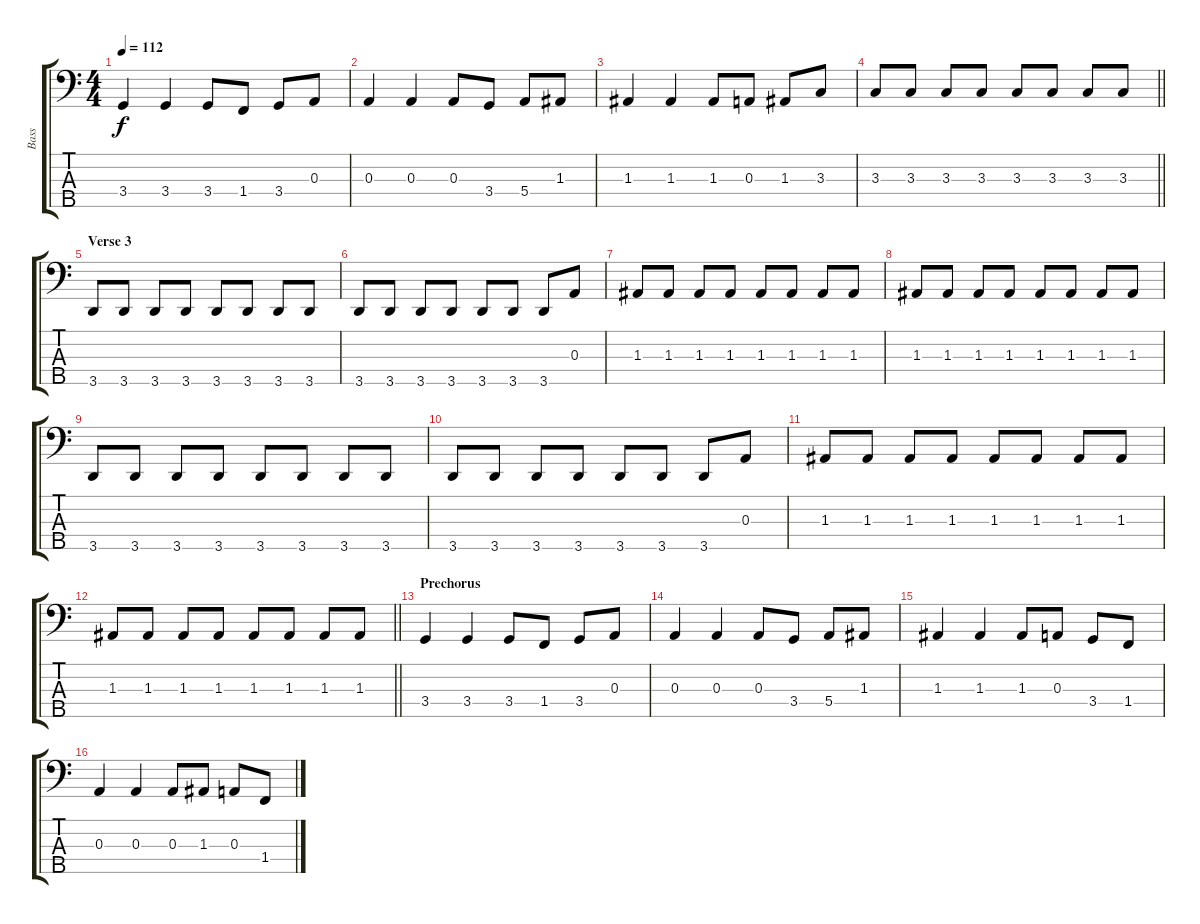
\track ("Bass" "Bass") {instrument electricbassfinger}
\staff {score tabs}
\tuning (G2 D2 A1 E1 B0) {hide}
\ts (4 4)
\tempo 112
\clef f4
\ks c
3.4.4{dy f} 3.4.4 3.4.8 1.4.8 3.4.8 0.3.8 |
0.3.4 0.3.4 0.3.8 3.4.8 5.4.8 1.3.8 |
1.3.4 1.3.4 1.3.8 0.3.8 1.3.8 3.3.8 |
\barLineRight lightlight
3.3.8 3.3.8 3.3.8 3.3.8 3.3.8 3.3.8 3.3.8 3.3.8 |
\section ("" "Verse 3")
3.5.8 3.5.8 3.5.8 3.5.8 3.5.8 3.5.8 3.5.8 3.5.8 |
3.5.8 3.5.8 3.5.8 3.5.8 3.5.8 3.5.8 3.5.8 0.3.8 |
1.3.8 1.3.8 1.3.8 1.3.8 1.3.8 1.3.8 1.3.8 1.3.8 |
1.3.8 1.3.8 1.3.8 1.3.8 1.3.8 1.3.8 1.3.8 1.3.8 |
3.5.8 3.5.8 3.5.8 3.5.8 3.5.8 3.5.8 3.5.8 3.5.8 |
3.5.8 3.5.8 3.5.8 3.5.8 3.5.8 3.5.8 3.5.8 0.3.8 |
1.3.8 1.3.8 1.3.8 1.3.8 1.3.8 1.3.8 1.3.8 1.3.8 |
\barLineRight lightlight
1.3.8 1.3.8 1.3.8 1.3.8 1.3.8 1.3.8 1.3.8 1.3.8 |
\section ("" "Prechorus")
3.4.4 3.4.4 3.4.8 1.4.8 3.4.8 0.3.8 |
0.3.4 0.3.4 0.3.8 3.4.8 5.4.8 1.3.8 |
1.3.4 1.3.4 1.3.8 0.3.8 3.4.8 1.4.8 |
0.3.4 0.3.4 0.3.8 1.3.8 0.3.8 1.4.8
